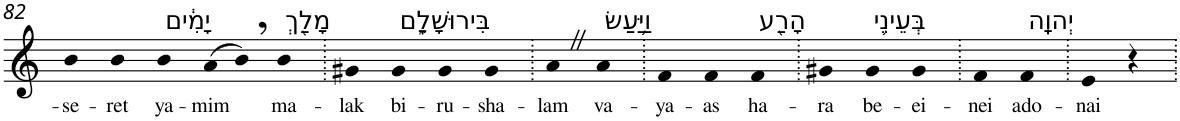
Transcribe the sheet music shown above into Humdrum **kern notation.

**kern	**text
*part1	*part1
*staff1	*staff1
*I"Piano	*
*I'Pno	*
!!LO:PB:g=z
*clefG2	*
*k[]	*
=82	=82
!	!LO:LY:b
4b	-se-
!	!LO:LY:b
4b	-ret
!LO:TX:a:t=יָמִ֔ים	!
!	!LO:LY:b
4b	ya-
!	!LO:LY:b
(>8a	-mim
8b,)	.
!LO:TX:a:t=מָלַ֖ךְ	!
!	!LO:LY:b
4b	ma-
=83.	=83.
!	!LO:LY:b
4g#X	-lak
!LO:TX:a:t=בִּירוּשָׁלִָ֑ם	!
!	!LO:LY:b
4g#	bi-
!	!LO:LY:b
4g#	-ru-
!	!LO:LY:b
4g#	-sha-
=84.	=84.
!	!LO:LY:b
4aZ	-lam
!LO:TX:a:t=וַיַּ֥עַשׂ	!
!	!LO:LY:b
4a	va-
=85.	=85.
!	!LO:LY:b
4f	-ya-
!	!LO:LY:b
4f	-as
!LO:TX:a:t=הָרַ֖ע	!
!	!LO:LY:b
4f	ha-
=86.	=86.
!	!LO:LY:b
4g#X	-ra
!LO:TX:a:t=בְּעֵינֵ֥י	!
!	!LO:LY:b
4g#	be-
!	!LO:LY:b
4g#	-ei-
=87.	=87.
!	!LO:LY:b
4f	-nei
!LO:TX:a:t=יְהוָֽה	!
!	!LO:LY:b
4f	ado-
=88.	=88.
!	!LO:LY:b
4e	-nai
4r	.
=.	=.
*-	*-
